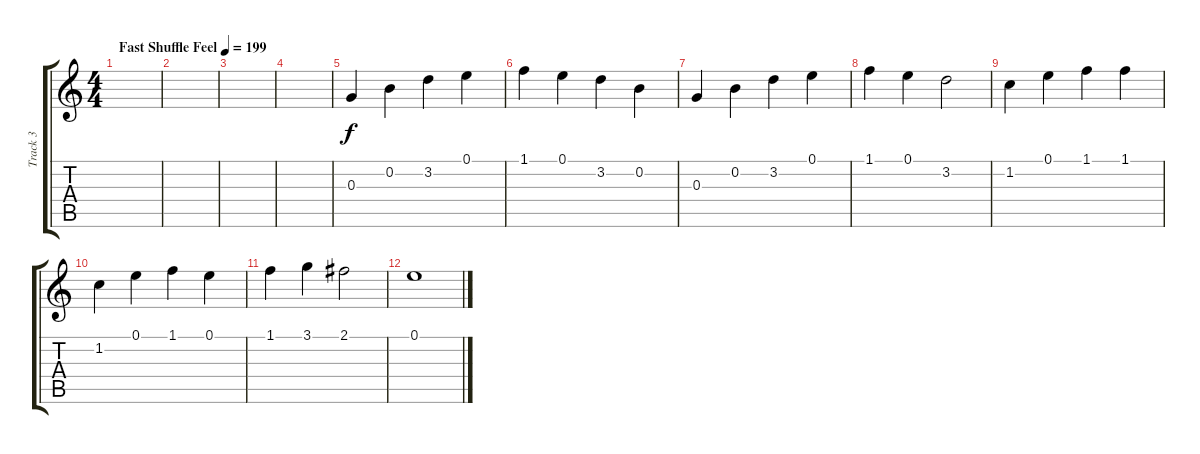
\track ("Track 3" "Track 3") {instrument acousticguitarsteel}
\staff {score tabs}
\tuning (E4 B3 G3 D3 A2 E2) {hide}
\ts (4 4)
\tempo (199 "Fast Shuffle Feel")
\clef g2
\ks c
|
|
|
|
0.3.4 0.2.4 3.2.4 0.1.4 |
1.1.4 0.1.4 3.2.4 0.2.4 |
0.3.4 0.2.4 3.2.4 0.1.4 |
1.1.4 0.1.4 3.2.2 |
1.2.4 0.1.4 1.1.4 1.1.4 |
1.2.4 0.1.4 1.1.4 0.1.4 |
1.1.4 3.1.4 2.1.2 |
0.1.1
